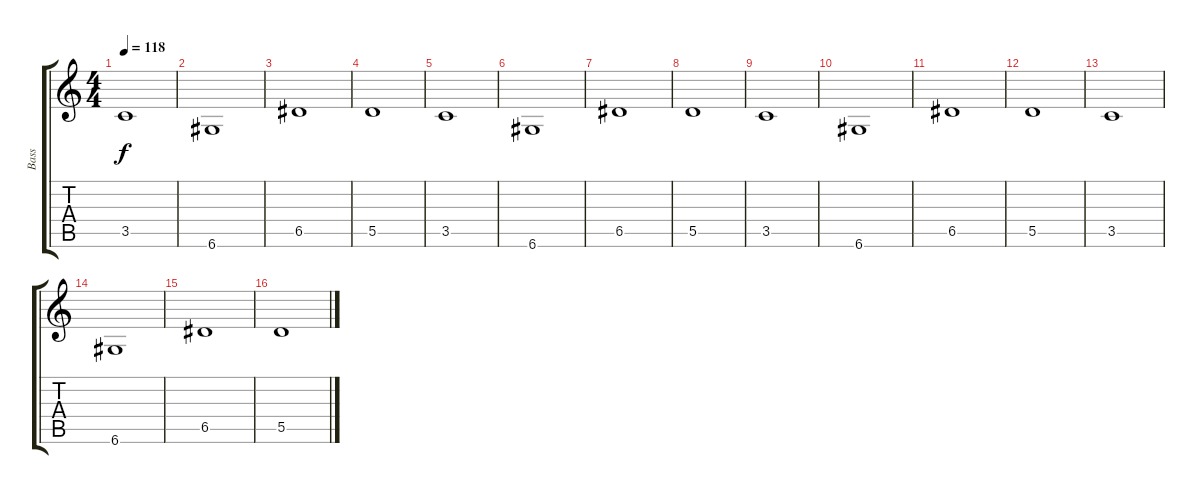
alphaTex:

\track ("Bass" "Bass") {instrument acousticbass}
\staff {score tabs}
\tuning (E4 B3 G3 D3 A2 D2) {hide}
\ts (4 4)
\tempo 118
\clef g2
\ks c
3.5.1{dy f} |
6.6.1 |
6.5.1 |
5.5.1 |
3.5.1 |
6.6.1 |
6.5.1 |
5.5.1 |
3.5.1 |
6.6.1 |
6.5.1 |
5.5.1 |
3.5.1 |
6.6.1 |
6.5.1 |
5.5.1
